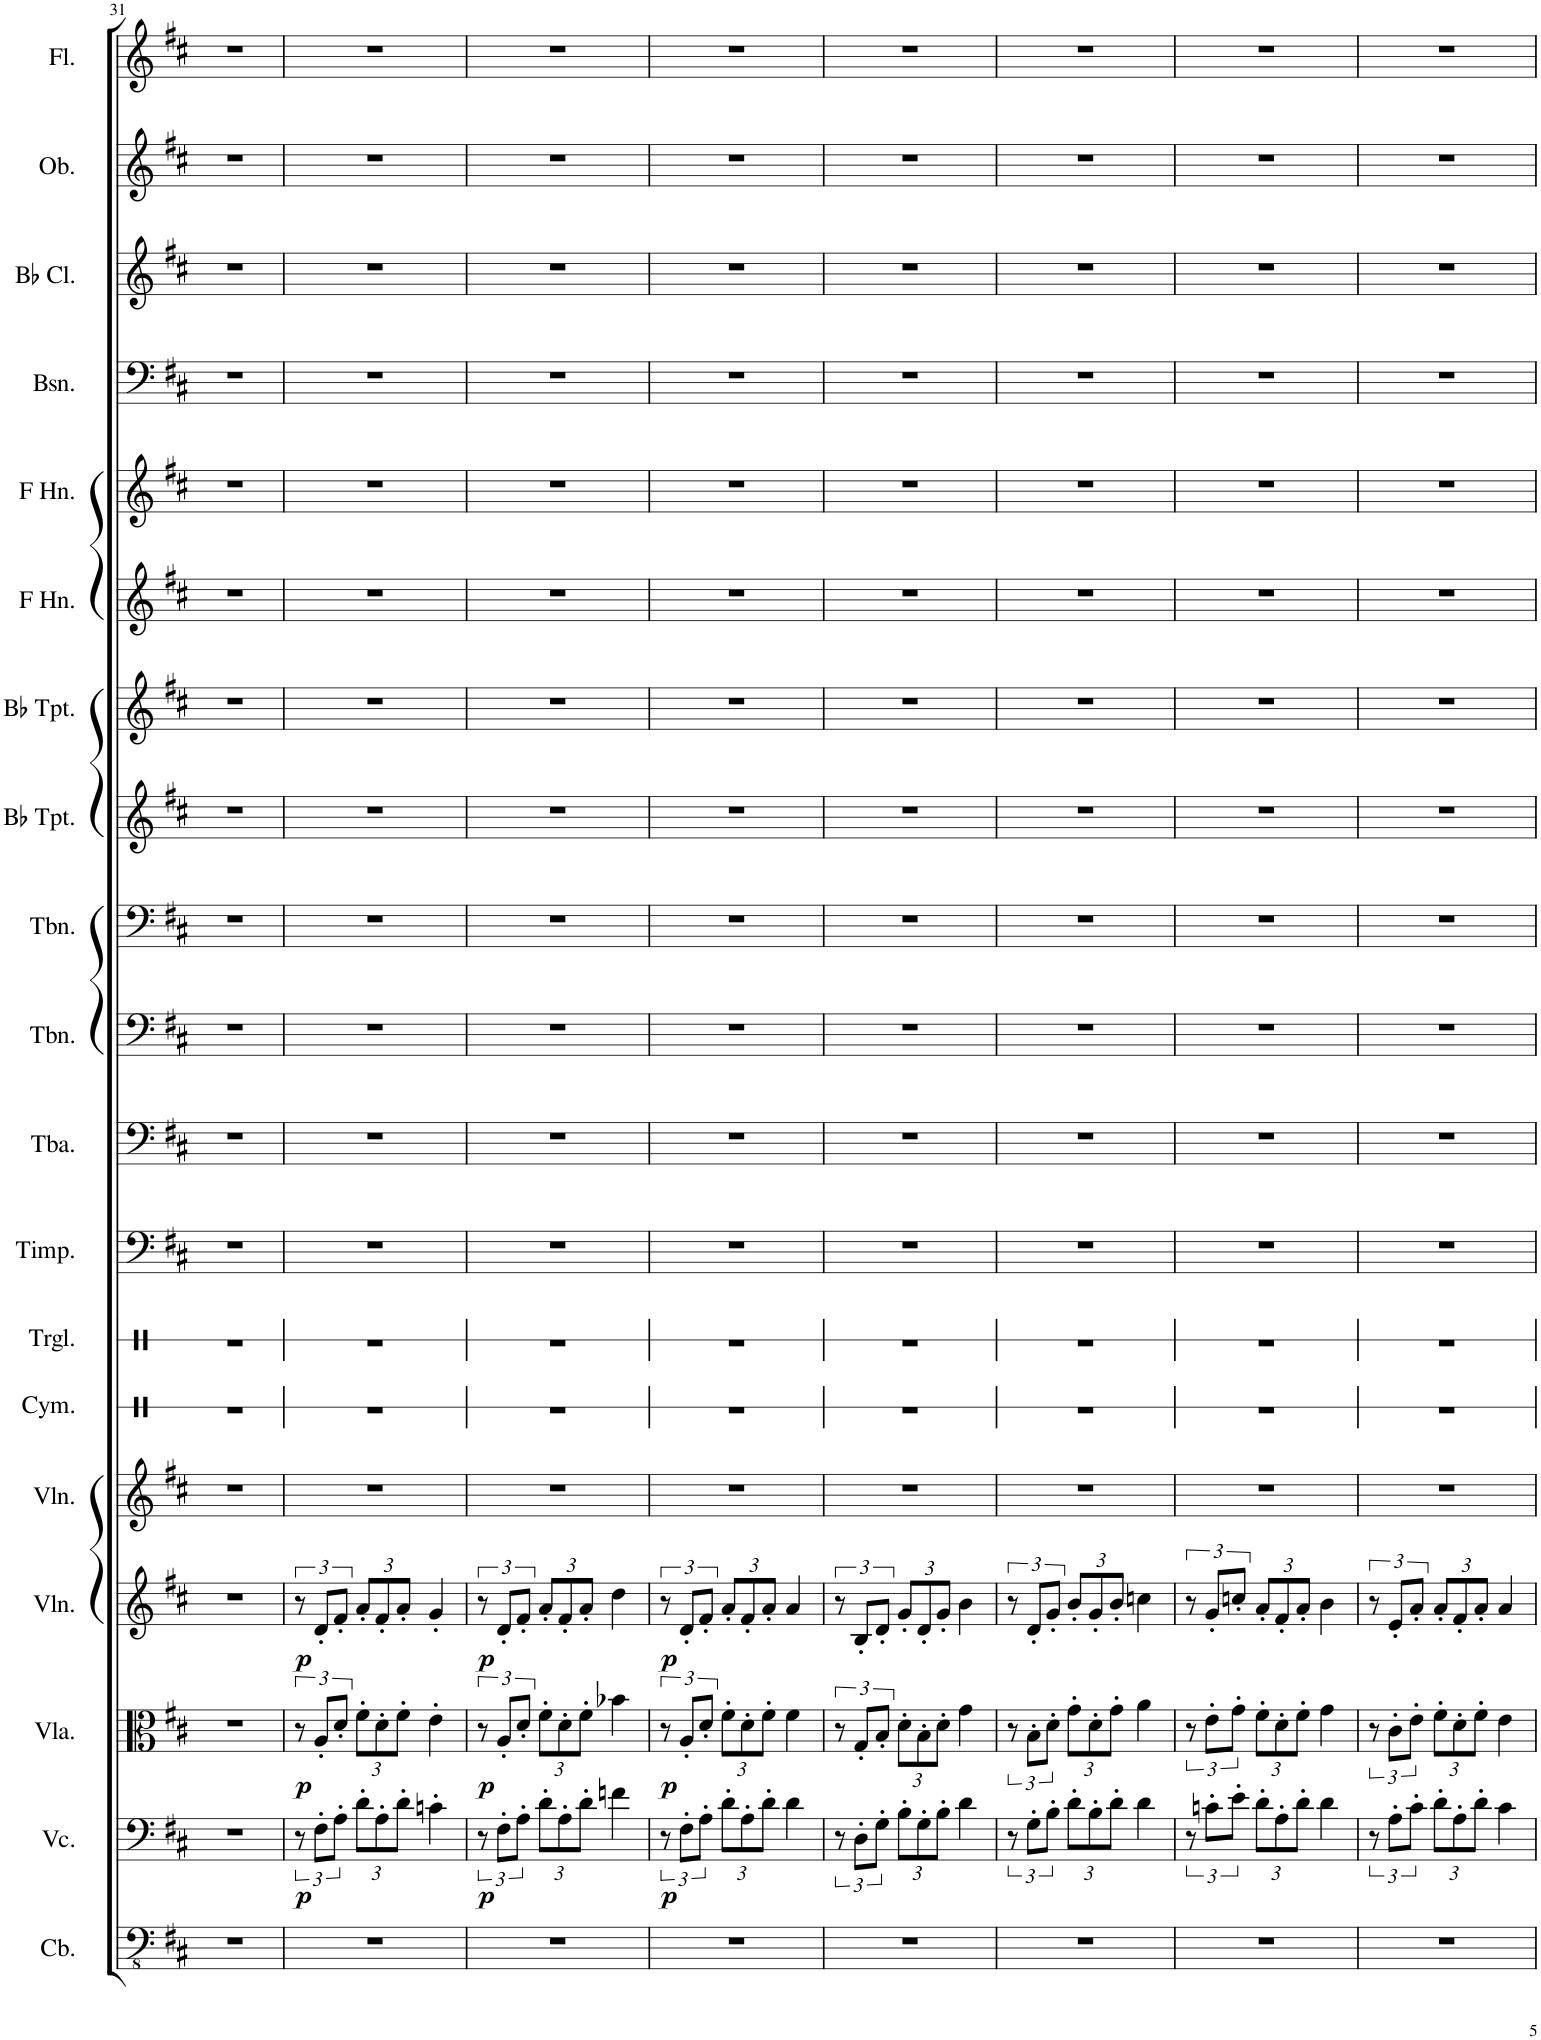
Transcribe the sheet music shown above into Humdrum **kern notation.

**kern	**kern	**dynam	**kern	**dynam	**kern	**dynam	**kern	**kern	**kern	**kern	**kern	**kern	**kern	**kern	**kern	**kern	**kern	**kern	**kern	**kern	**kern
*part19	*part18	*part18	*part17	*part17	*part16	*part16	*part15	*part14	*part13	*part12	*part11	*part10	*part9	*part8	*part7	*part6	*part5	*part4	*part3	*part2	*part1
*staff19	*staff18	*staff18	*staff17	*staff17	*staff16	*staff16	*staff15	*staff14	*staff13	*staff12	*staff11	*staff10	*staff9	*staff8	*staff7	*staff6	*staff5	*staff4	*staff3	*staff2	*staff1
*I"Contrabasses	*I"Violoncellos	*	*I"Violas	*	*I"Violins II.	*	*I"Violins I.	*I"Cymbal	*I"Triangle	*I"Timpani	*I"Tuba	*I"Trombone 3	*I"Trombones 1-2	*I"Bb Trumpet 3	*I"Bb Trumpets 1-2	*I"Horns in F 2-4	*I"Horns in F 1-3	*I"Bassoons 1-2	*I"Bb Clarinets 1-2	*I"Oboes 1-2	*I"Flutes 1-2
*I'Cb.	*I'Vc.	*	*I'Vla.	*	*I'Vln.	*	*I'Vln.	*I'Cym.	*I'Trgl.	*I'Timp.	*I'Tba.	*I'Tbn.	*I'Tbn.	*I'Bb Tpt.	*I'Bb Tpt.	*	*	*I'Bsn.	*I'Bb Cl.	*I'Ob.	*I'Fl.
!!LO:PB:g=z
*clefFv4	*clefF4	*	*clefC3	*	*clefG2	*	*clefG2	*clefX	*clefX	*clefF4	*clefF4	*clefF4	*clefF4	*clefG2	*clefG2	*clefG2	*clefG2	*clefF4	*clefG2	*clefG2	*clefG2
*	*	*	*	*	*	*	*	*	*	*	*	*	*	*ITrd1c2	*ITrd1c2	*ITrd4c7	*ITrd4c7	*	*ITrd1c2	*	*
*k[f#c#]	*k[f#c#]	*	*k[f#c#]	*	*k[f#c#]	*	*k[f#c#]	*k[]	*k[]	*k[f#c#]	*k[f#c#]	*k[f#c#]	*k[f#c#]	*k[f#c#]	*k[f#c#]	*k[f#c#]	*k[f#c#]	*k[f#c#]	*k[f#c#]	*k[f#c#]	*k[f#c#]
*M3/4	*M3/4	*	*M3/4	*	*M3/4	*	*M3/4	*M3/4	*M3/4	*M3/4	*M3/4	*M3/4	*M3/4	*M3/4	*M3/4	*M3/4	*M3/4	*M3/4	*M3/4	*M3/4	*M3/4
=31	=31	=31	=31	=31	=31	=31	=31	=31	=31	=31	=31	=31	=31	=31	=31	=31	=31	=31	=31	=31	=31
2.r	2.r	.	2.r	.	2.r	.	2.r	2.r	2.r	2.r	2.r	2.r	2.r	2.r	2.r	2.r	2.r	2.r	2.r	2.r	2.r
=32	=32	=32	=32	=32	=32	=32	=32	=32	=32	=32	=32	=32	=32	=32	=32	=32	=32	=32	=32	=32	=32
!	!	!LO:DY:b	!	!LO:DY:b	!	!LO:DY:b	!	!	!	!	!	!	!	!	!	!	!	!	!	!	!
2.r	12r	p	12r	p	12r	p	2.r	2.r	2.r	2.r	2.r	2.r	2.r	2.r	2.r	2.r	2.r	2.r	2.r	2.r	2.r
.	12F#'\L	.	12A'/L	.	12d'/L	.	.	.	.	.	.	.	.	.	.	.	.	.	.	.	.
.	12A'\J	.	12d'/J	.	12f#'/J	.	.	.	.	.	.	.	.	.	.	.	.	.	.	.	.
*	*Xbrackettup	*	*Xbrackettup	*	*Xbrackettup	*	*	*	*	*	*	*	*	*	*	*	*	*	*	*	*
.	12d'\L	.	12f#'\L	.	12a'/L	.	.	.	.	.	.	.	.	.	.	.	.	.	.	.	.
.	12A'\	.	12d'\	.	12f#'/	.	.	.	.	.	.	.	.	.	.	.	.	.	.	.	.
.	12d'\J	.	12f#'\J	.	12a'/J	.	.	.	.	.	.	.	.	.	.	.	.	.	.	.	.
.	4cn'\	.	4e'\	.	4g'/	.	.	.	.	.	.	.	.	.	.	.	.	.	.	.	.
=33	=33	=33	=33	=33	=33	=33	=33	=33	=33	=33	=33	=33	=33	=33	=33	=33	=33	=33	=33	=33	=33
*	*brackettup	*	*brackettup	*	*brackettup	*	*	*	*	*	*	*	*	*	*	*	*	*	*	*	*
!	!	!LO:DY:b	!	!LO:DY:b	!	!LO:DY:b	!	!	!	!	!	!	!	!	!	!	!	!	!	!	!
2.r	12r	p	12r	p	12r	p	2.r	2.r	2.r	2.r	2.r	2.r	2.r	2.r	2.r	2.r	2.r	2.r	2.r	2.r	2.r
.	12F#'\L	.	12A'/L	.	12d'/L	.	.	.	.	.	.	.	.	.	.	.	.	.	.	.	.
.	12A'\J	.	12d'/J	.	12f#'/J	.	.	.	.	.	.	.	.	.	.	.	.	.	.	.	.
*	*Xbrackettup	*	*Xbrackettup	*	*Xbrackettup	*	*	*	*	*	*	*	*	*	*	*	*	*	*	*	*
.	12d'\L	.	12f#'\L	.	12a'/L	.	.	.	.	.	.	.	.	.	.	.	.	.	.	.	.
.	12A'\	.	12d'\	.	12f#'/	.	.	.	.	.	.	.	.	.	.	.	.	.	.	.	.
.	12d'\J	.	12f#'\J	.	12a'/J	.	.	.	.	.	.	.	.	.	.	.	.	.	.	.	.
.	4fn\	.	4b-X\	.	4dd\	.	.	.	.	.	.	.	.	.	.	.	.	.	.	.	.
=34	=34	=34	=34	=34	=34	=34	=34	=34	=34	=34	=34	=34	=34	=34	=34	=34	=34	=34	=34	=34	=34
*	*brackettup	*	*brackettup	*	*brackettup	*	*	*	*	*	*	*	*	*	*	*	*	*	*	*	*
!	!	!LO:DY:b	!	!LO:DY:b	!	!LO:DY:b	!	!	!	!	!	!	!	!	!	!	!	!	!	!	!
2.r	12r	p	12r	p	12r	p	2.r	2.r	2.r	2.r	2.r	2.r	2.r	2.r	2.r	2.r	2.r	2.r	2.r	2.r	2.r
.	12F#'\L	.	12A'/L	.	12d'/L	.	.	.	.	.	.	.	.	.	.	.	.	.	.	.	.
.	12A'\J	.	12d'/J	.	12f#'/J	.	.	.	.	.	.	.	.	.	.	.	.	.	.	.	.
*	*Xbrackettup	*	*Xbrackettup	*	*Xbrackettup	*	*	*	*	*	*	*	*	*	*	*	*	*	*	*	*
.	12d'\L	.	12f#'\L	.	12a'/L	.	.	.	.	.	.	.	.	.	.	.	.	.	.	.	.
.	12A'\	.	12d'\	.	12f#'/	.	.	.	.	.	.	.	.	.	.	.	.	.	.	.	.
.	12d'\J	.	12f#'\J	.	12a'/J	.	.	.	.	.	.	.	.	.	.	.	.	.	.	.	.
.	4d\	.	4f#\	.	4a/	.	.	.	.	.	.	.	.	.	.	.	.	.	.	.	.
=35	=35	=35	=35	=35	=35	=35	=35	=35	=35	=35	=35	=35	=35	=35	=35	=35	=35	=35	=35	=35	=35
*	*brackettup	*	*brackettup	*	*brackettup	*	*	*	*	*	*	*	*	*	*	*	*	*	*	*	*
2.r	12r	.	12r	.	12r	.	2.r	2.r	2.r	2.r	2.r	2.r	2.r	2.r	2.r	2.r	2.r	2.r	2.r	2.r	2.r
.	12D'\L	.	12G'/L	.	12B'/L	.	.	.	.	.	.	.	.	.	.	.	.	.	.	.	.
.	12G'\J	.	12B'/J	.	12d'/J	.	.	.	.	.	.	.	.	.	.	.	.	.	.	.	.
*	*Xbrackettup	*	*Xbrackettup	*	*Xbrackettup	*	*	*	*	*	*	*	*	*	*	*	*	*	*	*	*
.	12B'\L	.	12d'\L	.	12g'/L	.	.	.	.	.	.	.	.	.	.	.	.	.	.	.	.
.	12G'\	.	12B'\	.	12d'/	.	.	.	.	.	.	.	.	.	.	.	.	.	.	.	.
.	12B'\J	.	12d'\J	.	12g'/J	.	.	.	.	.	.	.	.	.	.	.	.	.	.	.	.
.	4d\	.	4g\	.	4b\	.	.	.	.	.	.	.	.	.	.	.	.	.	.	.	.
=36	=36	=36	=36	=36	=36	=36	=36	=36	=36	=36	=36	=36	=36	=36	=36	=36	=36	=36	=36	=36	=36
*	*brackettup	*	*brackettup	*	*brackettup	*	*	*	*	*	*	*	*	*	*	*	*	*	*	*	*
2.r	12r	.	12r	.	12r	.	2.r	2.r	2.r	2.r	2.r	2.r	2.r	2.r	2.r	2.r	2.r	2.r	2.r	2.r	2.r
.	12G'\L	.	12B'\L	.	12d'/L	.	.	.	.	.	.	.	.	.	.	.	.	.	.	.	.
.	12B'\J	.	12d'\J	.	12g'/J	.	.	.	.	.	.	.	.	.	.	.	.	.	.	.	.
*	*Xbrackettup	*	*Xbrackettup	*	*Xbrackettup	*	*	*	*	*	*	*	*	*	*	*	*	*	*	*	*
.	12d'\L	.	12g'\L	.	12b'/L	.	.	.	.	.	.	.	.	.	.	.	.	.	.	.	.
.	12B'\	.	12d'\	.	12g'/	.	.	.	.	.	.	.	.	.	.	.	.	.	.	.	.
.	12d'\J	.	12g'\J	.	12b'/J	.	.	.	.	.	.	.	.	.	.	.	.	.	.	.	.
.	4d\	.	4a\	.	4ccn\	.	.	.	.	.	.	.	.	.	.	.	.	.	.	.	.
=37	=37	=37	=37	=37	=37	=37	=37	=37	=37	=37	=37	=37	=37	=37	=37	=37	=37	=37	=37	=37	=37
*	*brackettup	*	*brackettup	*	*brackettup	*	*	*	*	*	*	*	*	*	*	*	*	*	*	*	*
2.r	12r	.	12r	.	12r	.	2.r	2.r	2.r	2.r	2.r	2.r	2.r	2.r	2.r	2.r	2.r	2.r	2.r	2.r	2.r
.	12cn'\L	.	12e'\L	.	12g'/L	.	.	.	.	.	.	.	.	.	.	.	.	.	.	.	.
.	12e'\J	.	12g'\J	.	12ccn'/J	.	.	.	.	.	.	.	.	.	.	.	.	.	.	.	.
*	*Xbrackettup	*	*Xbrackettup	*	*Xbrackettup	*	*	*	*	*	*	*	*	*	*	*	*	*	*	*	*
.	12d'\L	.	12f#'\L	.	12a'/L	.	.	.	.	.	.	.	.	.	.	.	.	.	.	.	.
.	12A'\	.	12d'\	.	12f#'/	.	.	.	.	.	.	.	.	.	.	.	.	.	.	.	.
.	12d'\J	.	12f#'\J	.	12a'/J	.	.	.	.	.	.	.	.	.	.	.	.	.	.	.	.
.	4d\	.	4g\	.	4b\	.	.	.	.	.	.	.	.	.	.	.	.	.	.	.	.
=38	=38	=38	=38	=38	=38	=38	=38	=38	=38	=38	=38	=38	=38	=38	=38	=38	=38	=38	=38	=38	=38
*	*brackettup	*	*brackettup	*	*brackettup	*	*	*	*	*	*	*	*	*	*	*	*	*	*	*	*
2.r	12r	.	12r	.	12r	.	2.r	2.r	2.r	2.r	2.r	2.r	2.r	2.r	2.r	2.r	2.r	2.r	2.r	2.r	2.r
.	12A'\L	.	12c#'\L	.	12e'/L	.	.	.	.	.	.	.	.	.	.	.	.	.	.	.	.
.	12c#'\J	.	12e'\J	.	12a'/J	.	.	.	.	.	.	.	.	.	.	.	.	.	.	.	.
*	*Xbrackettup	*	*Xbrackettup	*	*Xbrackettup	*	*	*	*	*	*	*	*	*	*	*	*	*	*	*	*
.	12d'\L	.	12f#'\L	.	12a'/L	.	.	.	.	.	.	.	.	.	.	.	.	.	.	.	.
.	12A'\	.	12d'\	.	12f#'/	.	.	.	.	.	.	.	.	.	.	.	.	.	.	.	.
.	12d'\J	.	12f#'\J	.	12a'/J	.	.	.	.	.	.	.	.	.	.	.	.	.	.	.	.
.	4c#\	.	4e\	.	4a/	.	.	.	.	.	.	.	.	.	.	.	.	.	.	.	.
=	=	=	=	=	=	=	=	=	=	=	=	=	=	=	=	=	=	=	=	=	=
*-	*-	*-	*-	*-	*-	*-	*-	*-	*-	*-	*-	*-	*-	*-	*-	*-	*-	*-	*-	*-	*-
